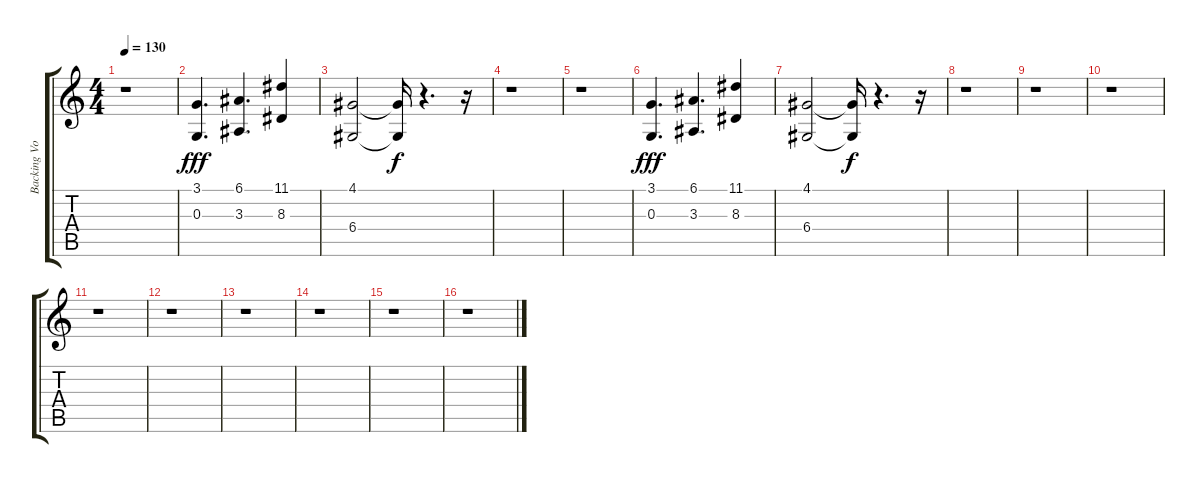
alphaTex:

\track ("Backing Vocals" "Backing Vo") {instrument choiraahs}
\staff {score tabs}
\tuning (E4 B3 G3 D3 A2 E2) {hide}
\ts (4 4)
\tempo 130
\clef g2
\ks c
r.1{dy f} |
(3.1 0.3).4{d dy fff} (6.1 3.3).4{d} (11.1 8.3).4 |
(4.1 6.4).2 (4.1{t} 6.4{t}).16{dy f} r.4{d} r.16 |
r.1 |
r.1 |
(3.1 0.3).4{d dy fff} (6.1 3.3).4{d} (11.1 8.3).4 |
(4.1 6.4).2 (4.1{t} 6.4{t}).16{dy f} r.4{d} r.16 |
r.1 |
r.1 |
r.1 |
r.1 |
r.1 |
r.1 |
r.1 |
r.1 |
r.1
